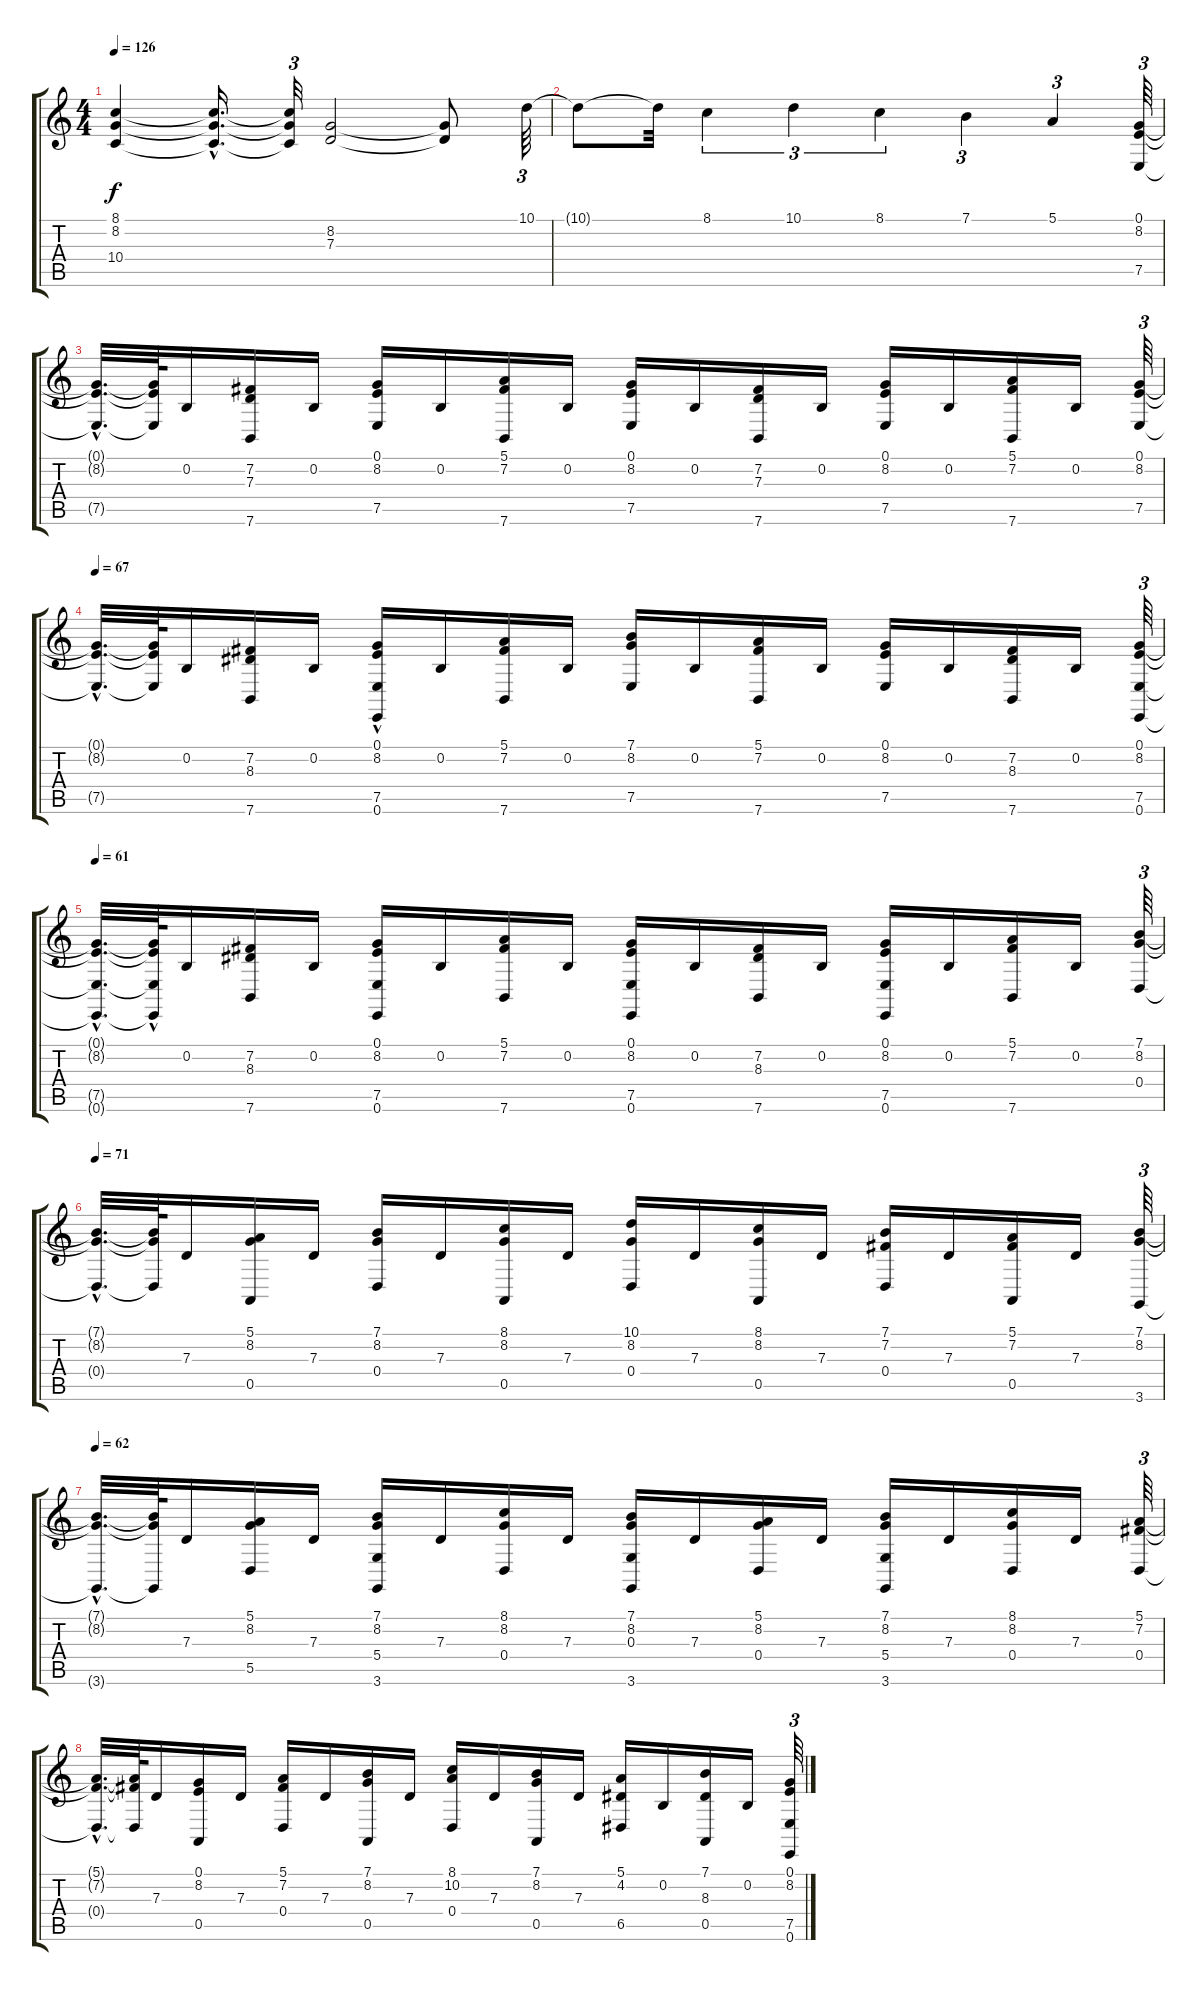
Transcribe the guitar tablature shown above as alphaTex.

\track "" {instrument acousticgrandpiano}
\staff {score tabs}
\tuning (E4 B3 G3 D3 A2 E2) {hide}
\ts (4 4)
\tempo 126
\clef g2
\ks c
(8.1{t} 8.2{t} 10.4{t}).4{dy f} (8.1{hac t} 8.2{hac t} 10.4{hac t}).16{d} (8.1{t} 8.2{t} 10.4{t}).32{tu (3 2)} (8.2 7.3).2 (8.2{t} 7.3{t}).8 10.1.64{tu (3 2)} |
10.1{t}.8 10.1{t}.32 8.1.4{tu (3 2)} 10.1.4{tu (3 2)} 8.1.4{tu (3 2)} 7.1.4{tu (3 2)} 5.1.4{tu (3 2)} (0.1 8.2 7.5).64{tu (3 2)} |
(0.1{hac t} 8.2{hac t} 7.5{hac t}).32{d} (0.1{t} 8.2{t} 7.5{t}).64 0.2.16 (7.2 7.3 7.6).16 0.2.16 (0.1 8.2 7.5).16 0.2.16 (5.1 7.2 7.6).16 0.2.16 (0.1 8.2 7.5).16 0.2.16 (7.2 7.3 7.6).16 0.2.16 (0.1 8.2 7.5).16 0.2.16 (5.1 7.2 7.6).16 0.2.16 (0.1 8.2 7.5).64{tu (3 2)} |
\tempo 67
(0.1{hac t} 8.2{hac t} 7.5{hac t}).32{d} (0.1{t} 8.2{t} 7.5{t}).64 0.2.16 (7.2 8.3 7.6).16 0.2.16 (0.1 8.2 7.5 0.6{hac}).16 0.2.16 (5.1 7.2 7.6).16 0.2.16 (7.1 8.2 7.5).16 0.2.16 (5.1 7.2 7.6).16 0.2.16 (0.1 8.2 7.5).16 0.2.16 (7.2 8.3 7.6).16 0.2.16 (0.1 8.2 7.5 0.6).64{tu (3 2)} |
\tempo 61
(0.1{hac t} 8.2{hac t} 7.5{hac t} 0.6{hac t}).32{d} (0.1{t} 8.2{t} 7.5{t} 0.6{hac t}).64 0.2.16 (7.2 8.3 7.6).16 0.2.16 (0.1 8.2 7.5 0.6).16 0.2.16 (5.1 7.2 7.6).16 0.2.16 (0.1 8.2 7.5 0.6).16 0.2.16 (7.2 8.3 7.6).16 0.2.16 (0.1 8.2 7.5 0.6).16 0.2.16 (5.1 7.2 7.6).16 0.2.16 (7.1 8.2 0.4).64{tu (3 2)} |
\tempo 71
(7.1{hac t} 8.2{hac t} 0.4{hac t}).32{d} (7.1{t} 8.2{t} 0.4{t}).64 7.3.16 (5.1 8.2 0.5).16 7.3.16 (7.1 8.2 0.4).16 7.3.16 (8.1 8.2 0.5).16 7.3.16 (10.1 8.2 0.4).16 7.3.16 (8.1 8.2 0.5).16 7.3.16 (7.1 7.2 0.4).16 7.3.16 (5.1 7.2 0.5).16 7.3.16 (7.1 8.2 3.6).64{tu (3 2)} |
\tempo 62
(7.1{hac t} 8.2{hac t} 3.6{hac t}).32{d} (7.1{t} 8.2{t} 3.6{t}).64 7.3.16 (5.1 8.2 5.5).16 7.3.16 (7.1 8.2 5.4 3.6).16 7.3.16 (8.1 8.2 0.4).16 7.3.16 (7.1 8.2 0.3 3.6).16 7.3.16 (5.1 8.2 0.4).16 7.3.16 (7.1 8.2 5.4 3.6).16 7.3.16 (8.1 8.2 0.4).16 7.3.16 (5.1 7.2 0.4).64{tu (3 2)} |
(5.1{hac t} 7.2{hac t} 0.4{hac t}).32{d} (5.1{t} 7.2{t} 0.4{t}).64 7.3.16 (0.1 8.2 0.5).16 7.3.16 (5.1 7.2 0.4).16 7.3.16 (7.1 8.2 0.5).16 7.3.16 (8.1 10.2 0.4).16 7.3.16 (7.1 8.2 0.5).16 7.3.16 (5.1 4.2 6.5).16 0.2.16 (7.1 8.3 0.5).16 0.2.16 (0.1 8.2 7.5 0.6).64{tu (3 2)}
